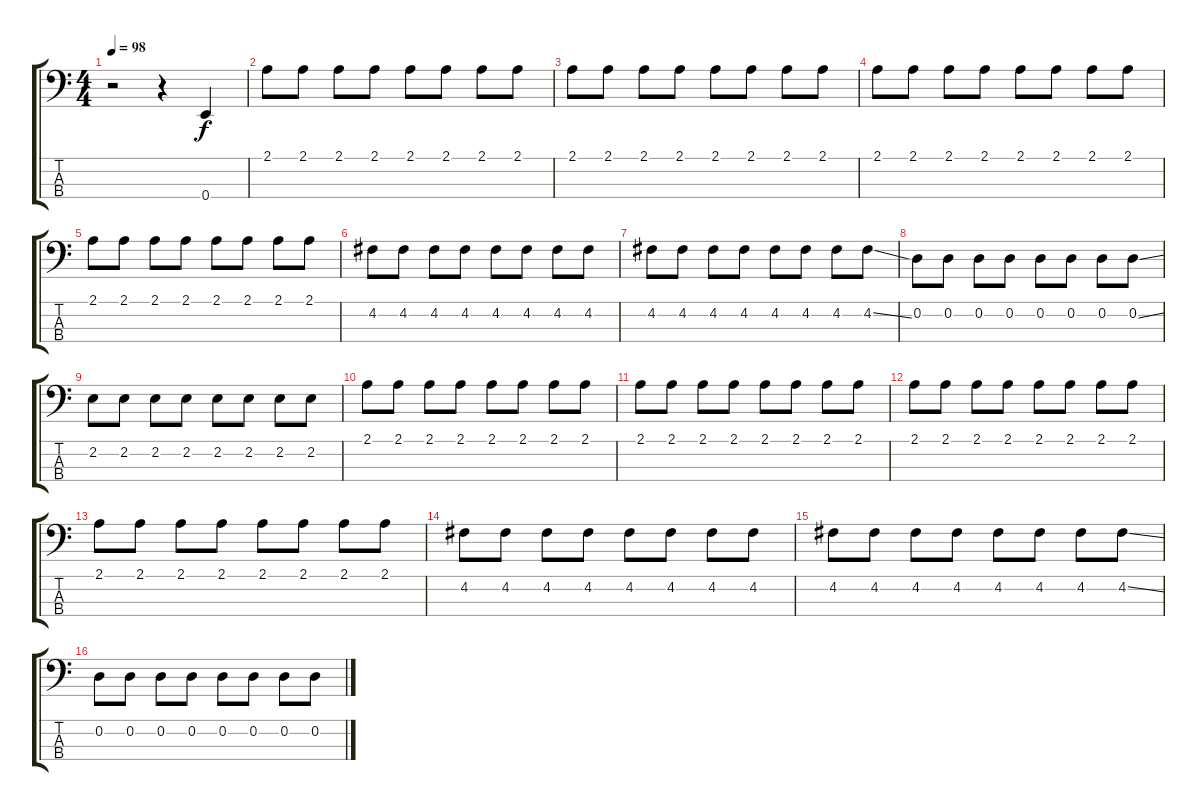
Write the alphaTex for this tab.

\track "" {instrument electricbassfinger}
\staff {score tabs}
\tuning (G2 D2 A1 E1) {hide}
\ts (4 4)
\tempo 98
\clef f4
\ks c
r.2{dy f instrument electricbassfinger} r.4 0.4.4 |
2.1.8 2.1.8 2.1.8 2.1.8 2.1.8 2.1.8 2.1.8 2.1.8 |
2.1.8 2.1.8 2.1.8 2.1.8 2.1.8 2.1.8 2.1.8 2.1.8 |
2.1.8 2.1.8 2.1.8 2.1.8 2.1.8 2.1.8 2.1.8 2.1.8 |
2.1.8 2.1.8 2.1.8 2.1.8 2.1.8 2.1.8 2.1.8 2.1.8 |
4.2.8 4.2.8 4.2.8 4.2.8 4.2.8 4.2.8 4.2.8 4.2.8 |
4.2.8 4.2.8 4.2.8 4.2.8 4.2.8 4.2.8 4.2.8 4.2{ss}.8 |
0.2.8 0.2.8 0.2.8 0.2.8 0.2.8 0.2.8 0.2.8 0.2{ss}.8 |
2.2.8 2.2.8 2.2.8 2.2.8 2.2.8 2.2.8 2.2.8 2.2.8 |
2.1.8 2.1.8 2.1.8 2.1.8 2.1.8 2.1.8 2.1.8 2.1.8 |
2.1.8 2.1.8 2.1.8 2.1.8 2.1.8 2.1.8 2.1.8 2.1.8 |
2.1.8 2.1.8 2.1.8 2.1.8 2.1.8 2.1.8 2.1.8 2.1.8 |
2.1.8 2.1.8 2.1.8 2.1.8 2.1.8 2.1.8 2.1.8 2.1.8 |
4.2.8 4.2.8 4.2.8 4.2.8 4.2.8 4.2.8 4.2.8 4.2.8 |
4.2.8 4.2.8 4.2.8 4.2.8 4.2.8 4.2.8 4.2.8 4.2{ss}.8 |
0.2.8 0.2.8 0.2.8 0.2.8 0.2.8 0.2.8 0.2.8 0.2{ss}.8
